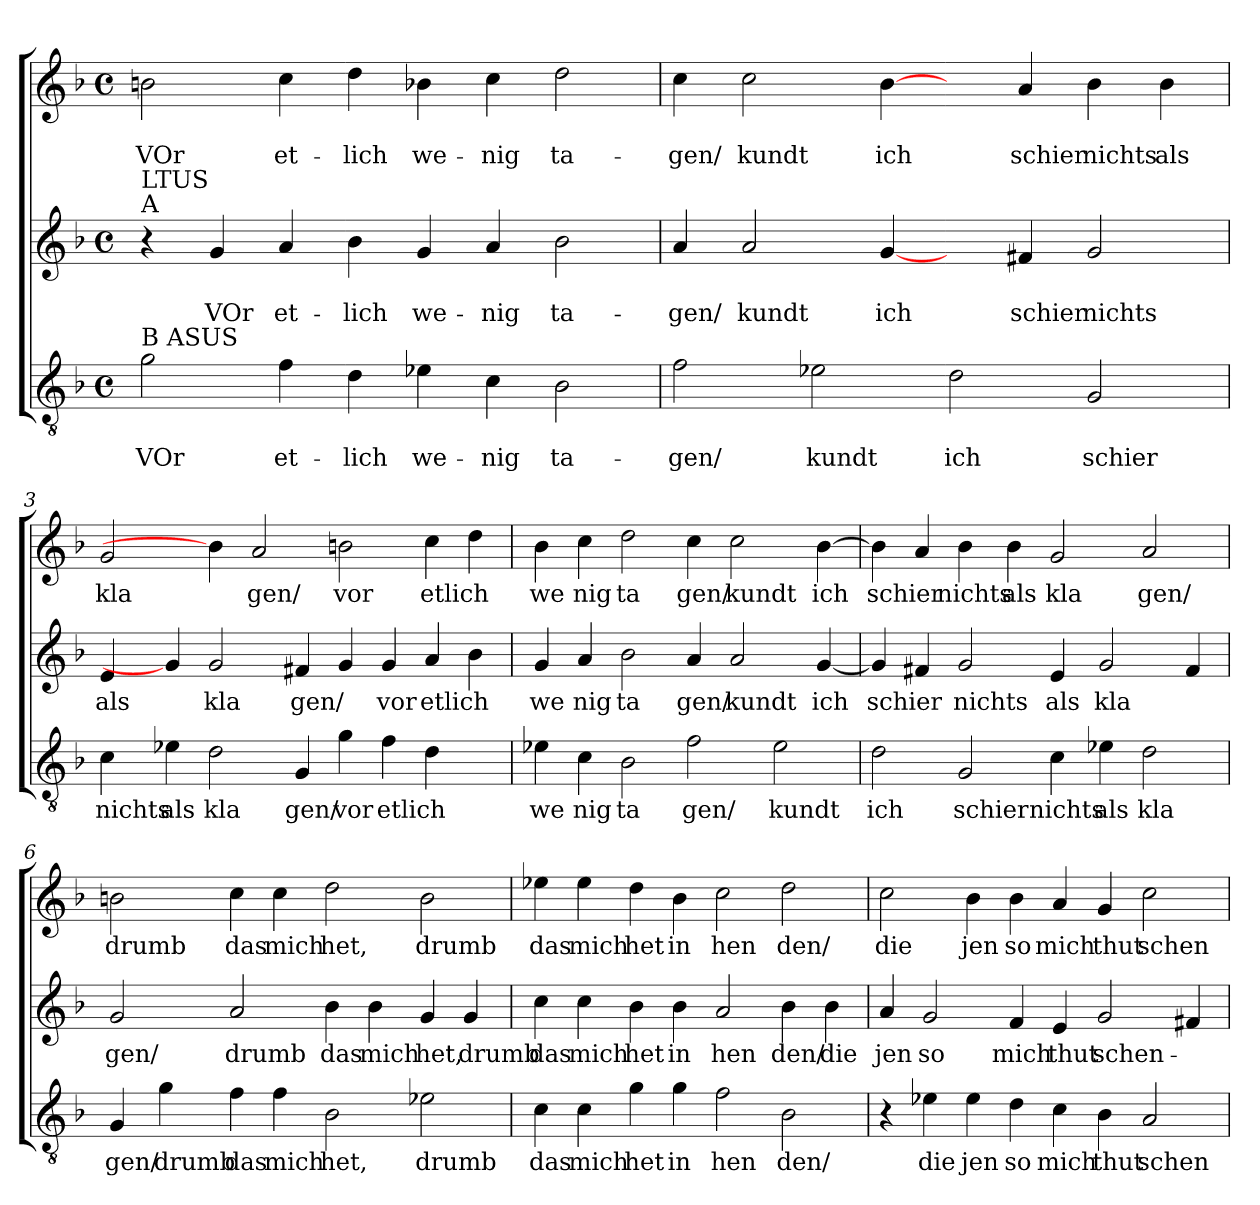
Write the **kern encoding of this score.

**kern	**text	**text	**kern	**text	**text	**kern	**text	**text
*part3	*part3	*part3	*part2	*part2	*part2	*part1	*part1	*part1
*staff3	*staff3	*staff3	*staff2	*staff2	*staff2	*staff1	*staff1	*staff1
*clefGv2	*	*	*clefG2	*	*	*clefG2	*	*
*k[b-]	*	*	*k[b-]	*	*	*k[b-]	*	*
*F:	*	*	*F:	*	*	*F:	*	*
*M4/4	*	*	*M4/4	*	*	*M4/4	*	*
*met(c)	*	*	*met(c)	*	*	*met(c)	*	*
=1	=1	=1	=1	=1	=1	=1	=1	=1
!	!	!	!LO:TX:a:t=A	!	!	!	!	!
!	!	!	!LO:TX:t=LTUS	!	!	!	!	!
!LO:TX:a:t=B ASUS	!	!	!	!	!	!	!	!
!	!	!LO:LY:b:rj	!	!	!	!	!	!LO:LY:b:rj
2g\	.	VOr	4r	.	.	2bn\	.	VOr
!	!	!	!	!	!LO:LY:b:rj	!	!	!
.	.	.	4g/	.	VOr	.	.	.
!	!	!LO:LY:b	!	!	!LO:LY:b	!	!	!LO:LY:b
4f\	.	et-	4a/	.	et-	4cc\	.	et-
!	!	!LO:LY:b	!	!	!LO:LY:b	!	!	!LO:LY:b
4d\	.	-lich	4b-\	.	-lich	4dd\	.	-lich
!	!	!LO:LY:b	!	!	!LO:LY:b	!	!	!LO:LY:b
4e-X\	.	we-	4g/	.	we-	4b-\	.	we-
!	!	!LO:LY:b	!	!	!LO:LY:b	!	!	!LO:LY:b
4c\	.	-nig	4a/	.	-nig	4cc\	.	-nig
!	!	!LO:LY:b	!	!	!LO:LY:b	!	!	!LO:LY:b
2B-\	.	ta-	2b-\	.	ta-	2dd\	.	ta-
=2	=2	=2	=2	=2	=2	=2	=2	=2
!	!	!LO:LY:b	!	!	!LO:LY:b	!	!	!LO:LY:b
2f\	.	-gen/	4a/	.	-gen/	4cc\	.	-gen/
!	!	!	!	!	!LO:LY:b	!	!	!LO:LY:b
.	.	.	2a/	.	kundt	2cc\	.	kundt
!	!	!LO:LY:b	!	!	!	!	!	!
2e-X\	.	kundt	.	.	.	.	.	.
!	!	!	!	!	!LO:LY:b	!	!	!LO:LY:b
.	.	.	[4g/	.	ich	[4b-\	.	ich
!	!	!LO:LY:b	!	!	!	!	!	!
2d\	.	ich	4ryy	.	.	4ryy	.	.
!	!	!	!	!	!LO:LY:b	!	!	!LO:LY:b
.	.	.	4f#X/	.	schier	4a/	.	schier
!	!	!LO:LY:b	!	!	!LO:LY:b	!	!	!LO:LY:b
2G/	.	schier	2g/	.	nichts	4b-\	.	nichts
!	!	!	!	!	!	!	!	!LO:LY:b
.	.	.	.	.	.	4b-\	.	als
!!LO:LB:g=z
=3	=3	=3	=3	=3	=3	=3	=3	=3
!	!LO:LY:b	!	!	!LO:LY:b	!	!	!LO:LY:b	!
4c\	nichts	.	4e/	als	.	2g/	kla	.
!	!LO:LY:b	!	!	!	!	!	!	!
4e-X\	als	.	4g/]	.	.	.	.	.
!	!LO:LY:b	!	!	!LO:LY:b	!	!	!	!
2d\	kla	.	2g/	kla	.	4b-\]	.	.
!	!	!	!	!	!	!	!LO:LY:b	!
.	.	.	.	.	.	2a/	gen/	.
!	!LO:LY:b	!	!	!LO:LY:b	!	!	!	!
4G/	gen/	.	4f#/	gen/	.	.	.	.
!	!LO:LY:b	!	!	!	!	!	!LO:LY:b	!
4g\	vor	.	4g/	.	.	2bn\	vor	.
!	!LO:LY:b	!	!	!LO:LY:b	!	!	!	!
4f\	etlich	.	4g/	vor	.	.	.	.
!	!	!	!	!LO:LY:b	!	!	!LO:LY:b	!
4d\	.	.	4a/	etlich	.	4cc\	etlich	.
4ryy	.	.	4b-\	.	.	4dd\	.	.
=4	=4	=4	=4	=4	=4	=4	=4	=4
!	!LO:LY:b	!	!	!LO:LY:b	!	!	!LO:LY:b	!
4e-X\	we	.	4g/	we	.	4b-\	we	.
!	!LO:LY:b	!	!	!LO:LY:b	!	!	!LO:LY:b	!
4c\	nig	.	4a/	nig	.	4cc\	nig	.
!	!LO:LY:b	!	!	!LO:LY:b	!	!	!LO:LY:b	!
2B-\	ta	.	2b-\	ta	.	2dd\	ta	.
!	!LO:LY:b	!	!	!LO:LY:b	!	!	!LO:LY:b	!
2f\	gen/	.	4a/	gen/	.	4cc\	gen/	.
!	!	!	!	!LO:LY:b	!	!	!LO:LY:b	!
.	.	.	2a/	kundt	.	2cc\	kundt	.
!	!LO:LY:b	!	!	!	!	!	!	!
2e-\	kundt	.	.	.	.	.	.	.
!	!	!	!	!LO:LY:b	!	!	!LO:LY:b	!
.	.	.	[<4g/	ich	.	[>4b-\	ich	.
=5	=5	=5	=5	=5	=5	=5	=5	=5
!	!LO:LY:b	!	!	!LO:LY:b	!	!	!LO:LY:b	!
2d\	ich	.	4g/]	schier	.	4b-\]	schier	.
.	.	.	4f#X/	.	.	4a/	.	.
!	!LO:LY:b	!	!	!LO:LY:b	!	!	!LO:LY:b	!
2G/	schier	.	2g/	nichts	.	4b-\	nichts	.
!	!	!	!	!	!	!	!LO:LY:b	!
.	.	.	.	.	.	4b-\	als	.
!	!LO:LY:b	!	!	!LO:LY:b	!	!	!LO:LY:b	!
4c\	nichts	.	4e/	als	.	2g/	kla	.
!	!LO:LY:b	!	!	!LO:LY:b	!	!	!	!
4e-X\	als	.	2g/	kla	.	.	.	.
!	!LO:LY:b	!	!	!	!	!	!LO:LY:b	!
2d\	kla	.	.	.	.	2a/	gen/	.
.	.	.	4f#/	.	.	.	.	.
!!LO:LB:g=z
=6	=6	=6	=6	=6	=6	=6	=6	=6
!	!LO:LY:b	!	!	!LO:LY:b	!	!	!LO:LY:b	!
4G/	gen/	.	2g/	gen/	.	2bn\	drumb	.
!	!LO:LY:b	!	!	!	!	!	!	!
4g\	drumb	.	.	.	.	.	.	.
!	!LO:LY:b	!	!	!LO:LY:b	!	!	!LO:LY:b	!
4f\	das	.	2a/	drumb	.	4cc\	das	.
!	!LO:LY:b	!	!	!	!	!	!LO:LY:b	!
4f\	mich	.	.	.	.	4cc\	mich	.
!	!LO:LY:b	!	!	!LO:LY:b	!	!	!LO:LY:b	!
2B-\	het,	.	4b-\	das	.	2dd\	het,	.
!	!	!	!	!LO:LY:b	!	!	!	!
.	.	.	4b-\	mich	.	.	.	.
!	!LO:LY:b	!	!	!LO:LY:b	!	!	!LO:LY:b	!
2e-X\	drumb	.	4g/	het,	.	2b\	drumb	.
!	!	!	!	!LO:LY:b	!	!	!	!
.	.	.	4g/	drumb	.	.	.	.
=7	=7	=7	=7	=7	=7	=7	=7	=7
!	!LO:LY:b	!	!	!LO:LY:b	!	!	!LO:LY:b	!
4c\	das	.	4cc\	das	.	4ee-X\	das	.
!	!LO:LY:b	!	!	!LO:LY:b	!	!	!LO:LY:b	!
4c\	mich	.	4cc\	mich	.	4ee-\	mich	.
!	!LO:LY:b	!	!	!LO:LY:b	!	!	!LO:LY:b	!
4g\	het	.	4b-\	het	.	4dd\	het	.
!	!LO:LY:b	!	!	!LO:LY:b	!	!	!LO:LY:b	!
4g\	in	.	4b-\	in	.	4b-\	in	.
!	!LO:LY:b	!	!	!LO:LY:b	!	!	!LO:LY:b	!
2f\	hen	.	2a/	hen	.	2cc\	hen	.
!	!LO:LY:b	!	!	!LO:LY:b	!	!	!LO:LY:b	!
2B-\	den/	.	4b-\	den/	.	2dd\	den/	.
!	!	!	!	!LO:LY:b	!	!	!	!
.	.	.	4b-\	die	.	.	.	.
!!LO:LB:g=z
=8	=8	=8	=8	=8	=8	=8	=8	=8
!	!	!	!	!LO:LY:b	!	!	!LO:LY:b	!
4r	.	.	4a/	jen	.	2cc\	die	.
!	!LO:LY:b	!	!	!LO:LY:b	!	!	!	!
4e-X\	die	.	2g/	so	.	.	.	.
!	!LO:LY:b	!	!	!	!	!	!LO:LY:b	!
4e-\	jen	.	.	.	.	4b-\	jen	.
!	!LO:LY:b	!	!	!LO:LY:b	!	!	!LO:LY:b	!
4d\	so	.	4f/	mich	.	4b-\	so	.
!	!LO:LY:b	!	!	!LO:LY:b	!	!	!LO:LY:b	!
4c\	mich	.	4e/	thut	.	4a/	mich	.
!	!LO:LY:b	!	!	!LO:LY:b	!	!	!LO:LY:b	!
4B-\	thut	.	2g/	schen-	.	4g/	thut	.
!	!LO:LY:b	!	!	!	!	!	!LO:LY:b	!
2A/	schen	.	.	.	.	2cc\	schen	.
.	.	.	4f#/	.	.	.	.	.
=	=	=	=	=	=	=	=	=
*-	*-	*-	*-	*-	*-	*-	*-	*-
